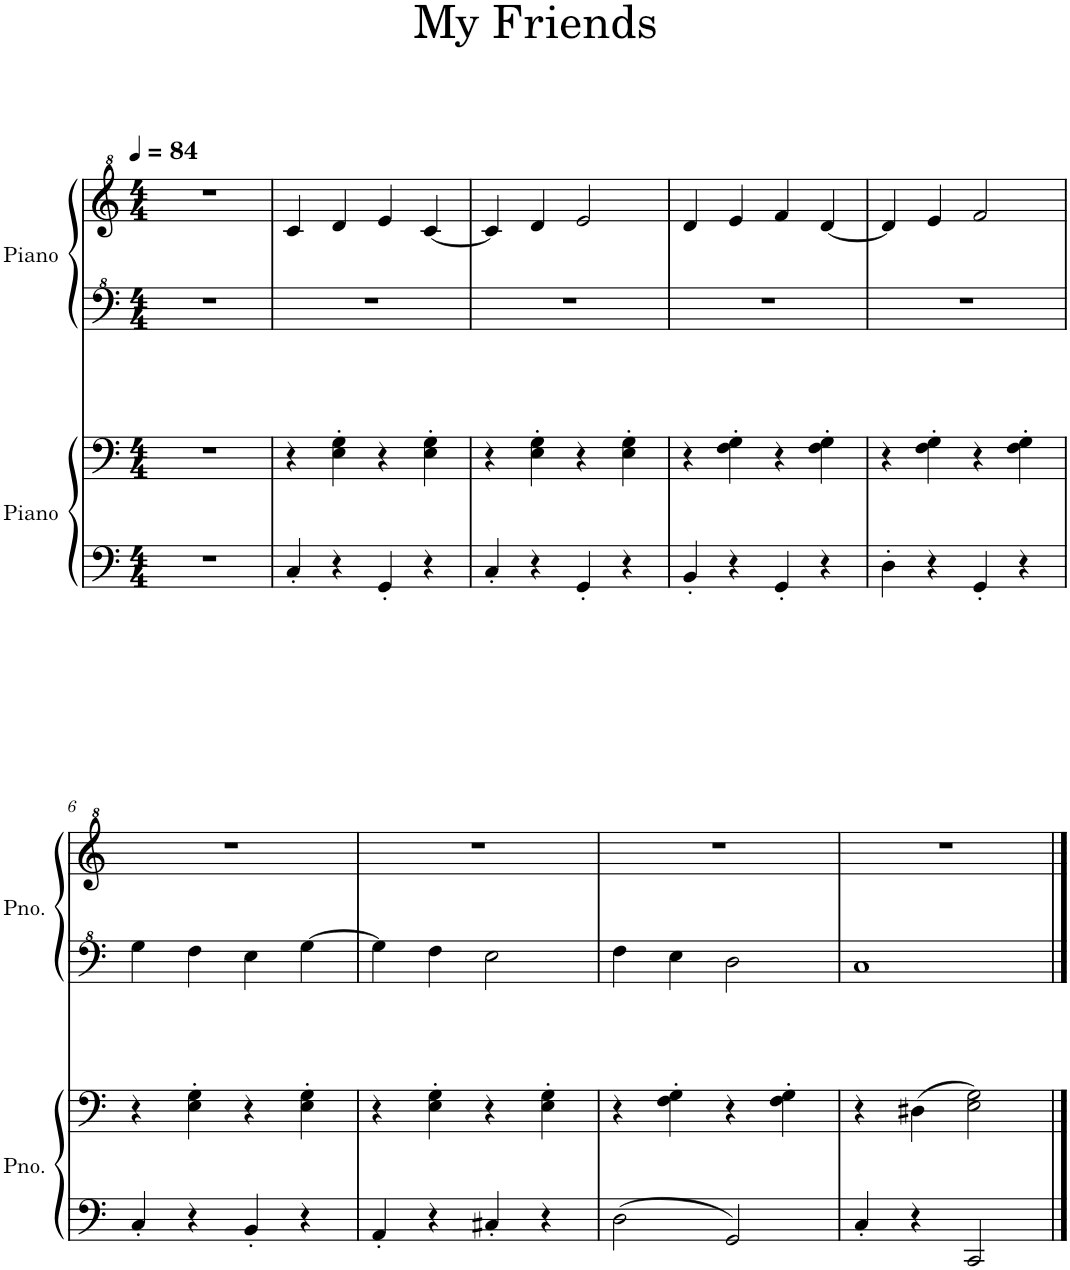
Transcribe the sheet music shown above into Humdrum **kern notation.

**kern	**kern	**kern	**kern
*part2	*part2	*part1	*part1
*staff4	*staff3	*staff2	*staff1
*I"Piano	*	*I"Piano	*
*I'Pno.	*	*I'Pno.	*
*clefF4	*clefF4	*clefF^4	*clefG^2
*k[]	*k[]	*k[]	*k[]
*M4/4	*M4/4	*M4/4	*M4/4
*MM84	*MM84	*MM84	*MM84
=1	=1	=1	=1
1r	1r	1r	1r
=2	=2	=2	=2
4C'/	4r	1r	4cc/
4r	4E\' 4G\'	.	4dd/
4GG'/	4r	.	4ee/
4r	4E\' 4G\'	.	[4cc/
=3	=3	=3	=3
4C'/	4r	1r	4cc/]
4r	4E\' 4G\'	.	4dd/
4GG'/	4r	.	2ee/
4r	4E\' 4G\'	.	.
=4	=4	=4	=4
4BB'/	4r	1r	4dd/
4r	4F\' 4G\'	.	4ee/
4GG'/	4r	.	4ff/
4r	4F\' 4G\'	.	[4dd/
=5	=5	=5	=5
4D'\	4r	1r	4dd/]
4r	4F\' 4G\'	.	4ee/
4GG'/	4r	.	2ff/
4r	4F\' 4G\'	.	.
!!LO:LB:g=z
=6	=6	=6	=6
4C'/	4r	4g\	1r
4r	4E\' 4G\'	4f\	.
4BB'/	4r	4e\	.
4r	4E\' 4G\'	[4g\	.
=7	=7	=7	=7
4AA'/	4r	4g\]	1r
4r	4E\' 4G\'	4f\	.
4C#X'/	4r	2e\	.
4r	4E\' 4G\'	.	.
=8	=8	=8	=8
2D\	4r	4f\	1r
.	4F\' 4G\'	4e\	.
2GG/	4r	2d\	.
.	4F\' 4G\'	.	.
=9	=9	=9	=9
4C'/	4r	1c	1r
4r	(4D#X\	.	.
2CC/	2E\ 2G\)	.	.
==	==	==	==
*-	*-	*-	*-
